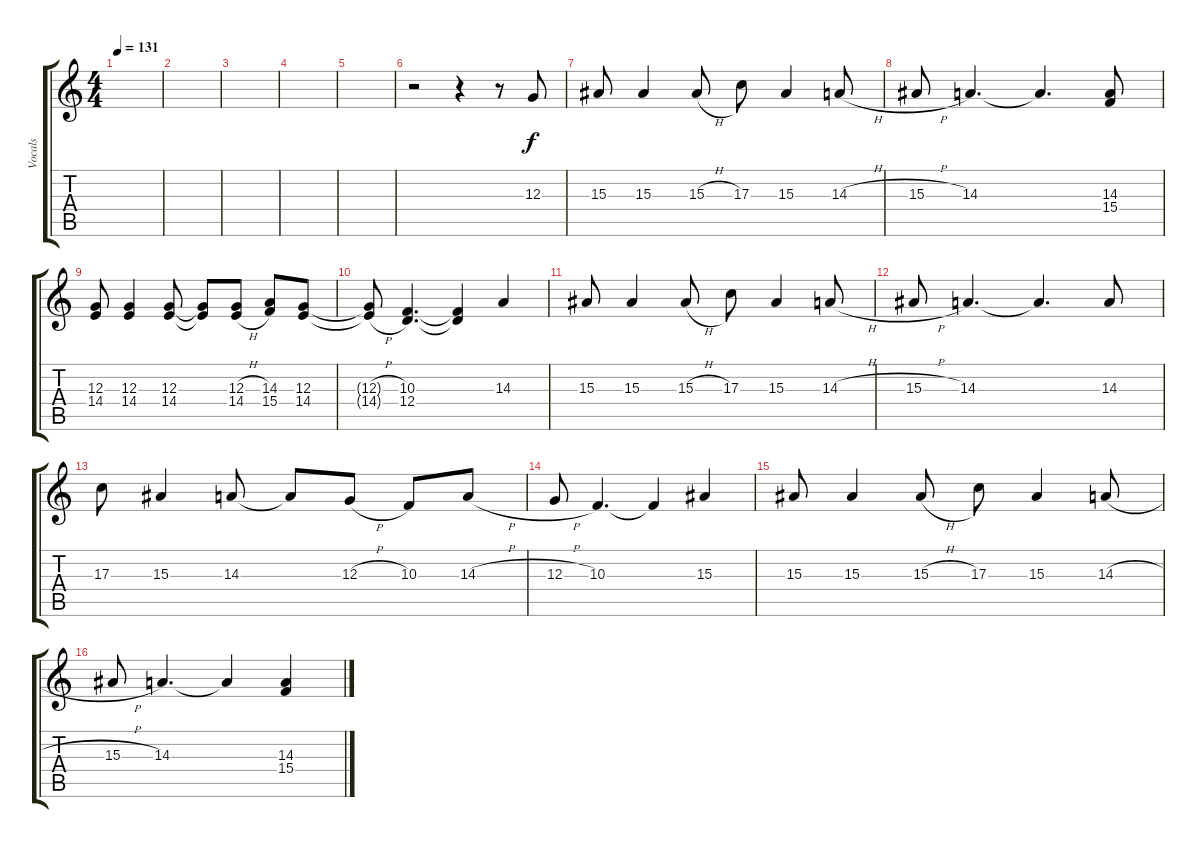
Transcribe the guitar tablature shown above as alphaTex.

\track ("Vocals" "Vocals") {instrument violin}
\staff {score tabs}
\tuning (E4 B3 G3 D3 A2 E2) {hide}
\ts (4 4)
\tempo 131
\clef g2
\ks c
|
|
|
|
|
r.2 r.4 r.8 12.3.8 |
15.3.8 15.3.4 15.3{h}.8 17.3.8 15.3.4 14.3{h}.8 |
15.3{h}.8 14.3.4{d} 14.3{t}.4{d} (14.3 15.4).8 |
(12.3 14.4).8 (12.3 14.4).4 (12.3 14.4).8 (12.3{t} 14.4{t}).8 (12.3{h} 14.4{h}).8 (14.3 15.4).8 (12.3 14.4).8 |
(12.3{h t} 14.4{h t}).8 (10.3 12.4).4{d} (10.3{t} 12.4{t}).4 14.3.4 |
15.3.8 15.3.4 15.3{h}.8 17.3.8 15.3.4 14.3{h}.8 |
15.3{h}.8 14.3.4{d} 14.3{t}.4{d} 14.3.8 |
17.3.8 15.3.4 14.3.8 14.3{t}.8 12.3{h}.8 10.3.8 14.3{h}.8 |
12.3{h}.8 10.3.4{d} 10.3{t}.4 15.3.4 |
15.3.8 15.3.4 15.3{h}.8 17.3.8 15.3.4 14.3{h}.8 |
15.3{h}.8 14.3.4{d} 14.3{t}.4 (14.3 15.4).4
